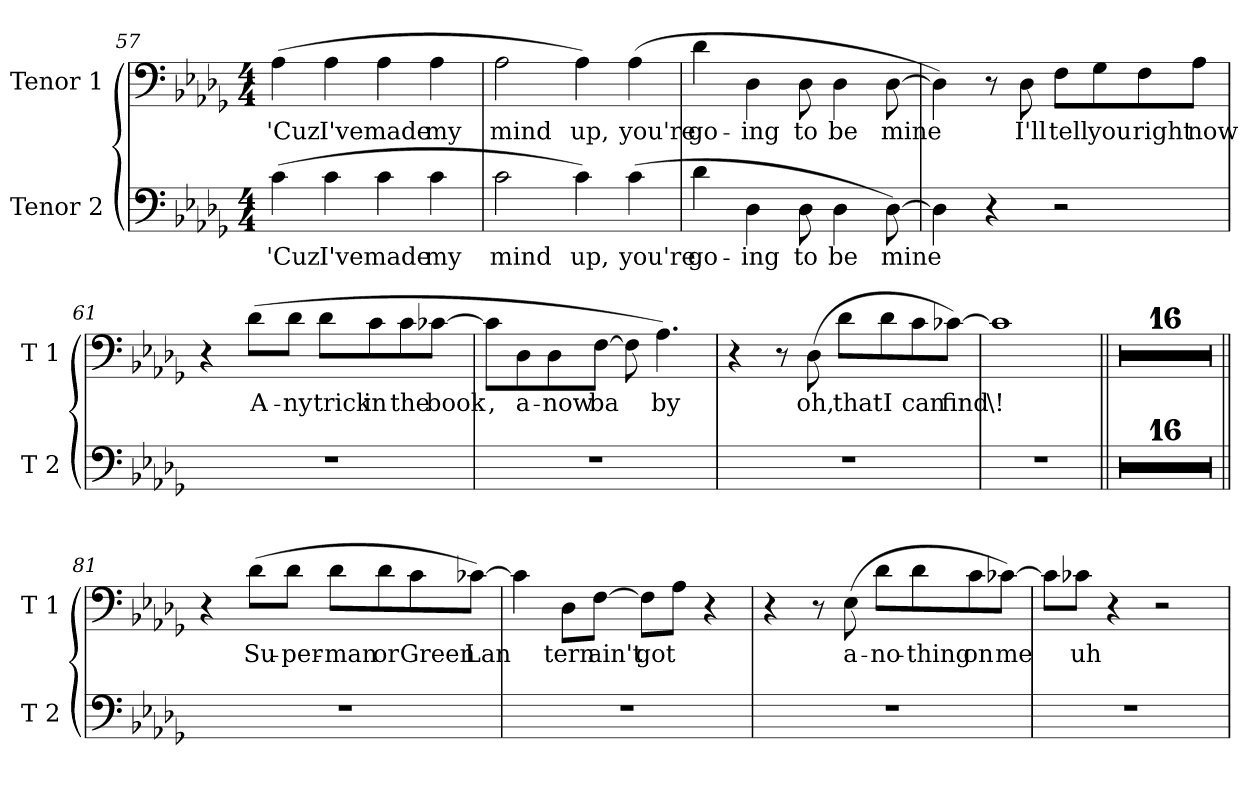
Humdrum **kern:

**kern	**text	**kern	**text
*part2	*part2	*part1	*part1
*staff2	*staff2	*staff1	*staff1
*I"Tenor 2	*	*I"Tenor 1	*
*I'T 2	*	*I'T 1	*
!!LO:LB:g=z
*clefF4	*	*clefF4	*
*k[b-e-a-d-g-]	*	*k[b-e-a-d-g-]	*
*D-:	*	*D-:	*
*M4/4	*	*M4/4	*
=57	=57	=57	=57
!	!LO:LY:b	!	!LO:LY:b
(>4c\	'Cuz	(>4A-\	'Cuz
!	!LO:LY:b	!	!LO:LY:b
4c\	I've	4A-\	I've
!	!LO:LY:b	!	!LO:LY:b
4c\	made	4A-\	made
!	!LO:LY:b	!	!LO:LY:b
4c\	my	4A-\	my
=58	=58	=58	=58
!	!LO:LY:b	!	!LO:LY:b
2c\	mind	2A-\	mind
!	!LO:LY:b	!	!LO:LY:b
4c\)	up,	4A-\)	up,
!	!LO:LY:b	!	!LO:LY:b
(>4c\	you're	(>4A-\	you're
=59	=59	=59	=59
!	!LO:LY:b	!	!LO:LY:b
4d-\	go-	4d-\	go-
!	!LO:LY:b	!	!LO:LY:b
4D-\	-ing	4D-\	-ing
!	!LO:LY:b	!	!LO:LY:b
8D-\	to	8D-\	to
!	!LO:LY:b	!	!LO:LY:b
4D-\	be	4D-\	be
!	!LO:LY:b	!	!LO:LY:b
[8D-\)	mine	[8D-\	mine
=60	=60	=60	=60
4D-\]	.	4D-\])	.
!	!	!	!LO:LY:b
4r	.	8r	,
!	!	!	!LO:LY:b
.	.	8D-\	I'll
!	!	!	!LO:LY:b
2r	.	8F\L	tell
!	!	!	!LO:LY:b
.	.	8G-\	you
!	!	!	!LO:LY:b
.	.	8F\	right
!	!	!	!LO:LY:b
.	.	8A-\J	now
!!LO:PB:g=z
=61	=61	=61	=61
!	!	!	!LO:LY:b
1r	.	4r	\!
!	!	!	!LO:LY:b
.	.	(>8d-\L	A-
!	!	!	!LO:LY:b
.	.	8d-\J	-ny
!	!	!	!LO:LY:b
.	.	8d-\L	trick
!	!	!	!LO:LY:b
.	.	8c\	in
!	!	!	!LO:LY:b
.	.	8c\	the
!	!	!	!LO:LY:b
.	.	[8c-X\J	book
=62	=62	=62	=62
!	!	!	!LO:LY:b
1r	.	8c-\L]	,
!	!	!	!LO:LY:b
.	.	8D-\	a-
!	!	!	!LO:LY:b
.	.	8D-\	-now
!	!	!	!LO:LY:b
.	.	[8F\J	ba
.	.	8F\]	.
!	!	!	!LO:LY:b
.	.	4.A-\)	by
=63	=63	=63	=63
!	!	!	!LO:LY:b
1r	.	4r	,
.	.	8r	.
!	!	!	!LO:LY:b
.	.	(>8D-\	oh,
!	!	!	!LO:LY:b
.	.	8d-\L	that
!	!	!	!LO:LY:b
.	.	8d-\	I
!	!	!	!LO:LY:b
.	.	8c\	can
!	!	!	!LO:LY:b
.	.	[8c-X\J)	find
=64	=64	=64	=64
!	!	!	!LO:LY:b
1r	.	1c-]	\!
!!LO:LB:g=z
=65||	=65||	=65||	=65||
1r	.	1r	.
=66	=66	=66	=66
1r	.	1r	.
=67	=67	=67	=67
1r	.	1r	.
=68	=68	=68	=68
1r	.	1r	.
=69	=69	=69	=69
1r	.	1r	.
=70	=70	=70	=70
1r	.	1r	.
=71	=71	=71	=71
1r	.	1r	.
=72	=72	=72	=72
1r	.	1r	.
!!LO:LB:g=z
=73	=73	=73	=73
1r	.	1r	.
=74	=74	=74	=74
1r	.	1r	.
=75	=75	=75	=75
1r	.	1r	.
=76	=76	=76	=76
1r	.	1r	.
=77	=77	=77	=77
1r	.	1r	.
=78	=78	=78	=78
1r	.	1r	.
=79	=79	=79	=79
1r	.	1r	.
=80	=80	=80	=80
1r	.	1r	.
!!LO:LB:g=z
=81||	=81||	=81||	=81||
1r	.	4r	.
!	!	!	!LO:LY:b
.	.	(>8d-\L	Su-
!	!	!	!LO:LY:b
.	.	8d-\J	-per-
!	!	!	!LO:LY:b
.	.	8d-\L	-man
!	!	!	!LO:LY:b
.	.	8d-\	or
!	!	!	!LO:LY:b
.	.	8c\	Green
!	!	!	!LO:LY:b
.	.	[8c-X\J)	Lan
=82	=82	=82	=82
1r	.	4c-\]	.
!	!	!	!LO:LY:b
.	.	8D-\L	tern
!	!	!	!LO:LY:b
.	.	[8F\J	ain't
!	!	!	!LO:LY:b
.	.	8F\L]	got
.	.	8A-\J	.
.	.	4r	.
=83	=83	=83	=83
1r	.	4r	.
.	.	8r	.
!	!	!	!LO:LY:b
.	.	(>8E-\	a-
!	!	!	!LO:LY:b
.	.	8d-\L	-no-
!	!	!	!LO:LY:b
.	.	8d-\	-thing
!	!	!	!LO:LY:b
.	.	8c\	on
!	!	!	!LO:LY:b
.	.	[8c-X\J)	me
=84	=84	=84	=84
1r	.	8c-\L]	.
!	!	!	!LO:LY:b
.	.	8c-X\J	uh
!	!	!	!LO:LY:b
.	.	4r	\!
.	.	2r	.
=	=	=	=
*-	*-	*-	*-
